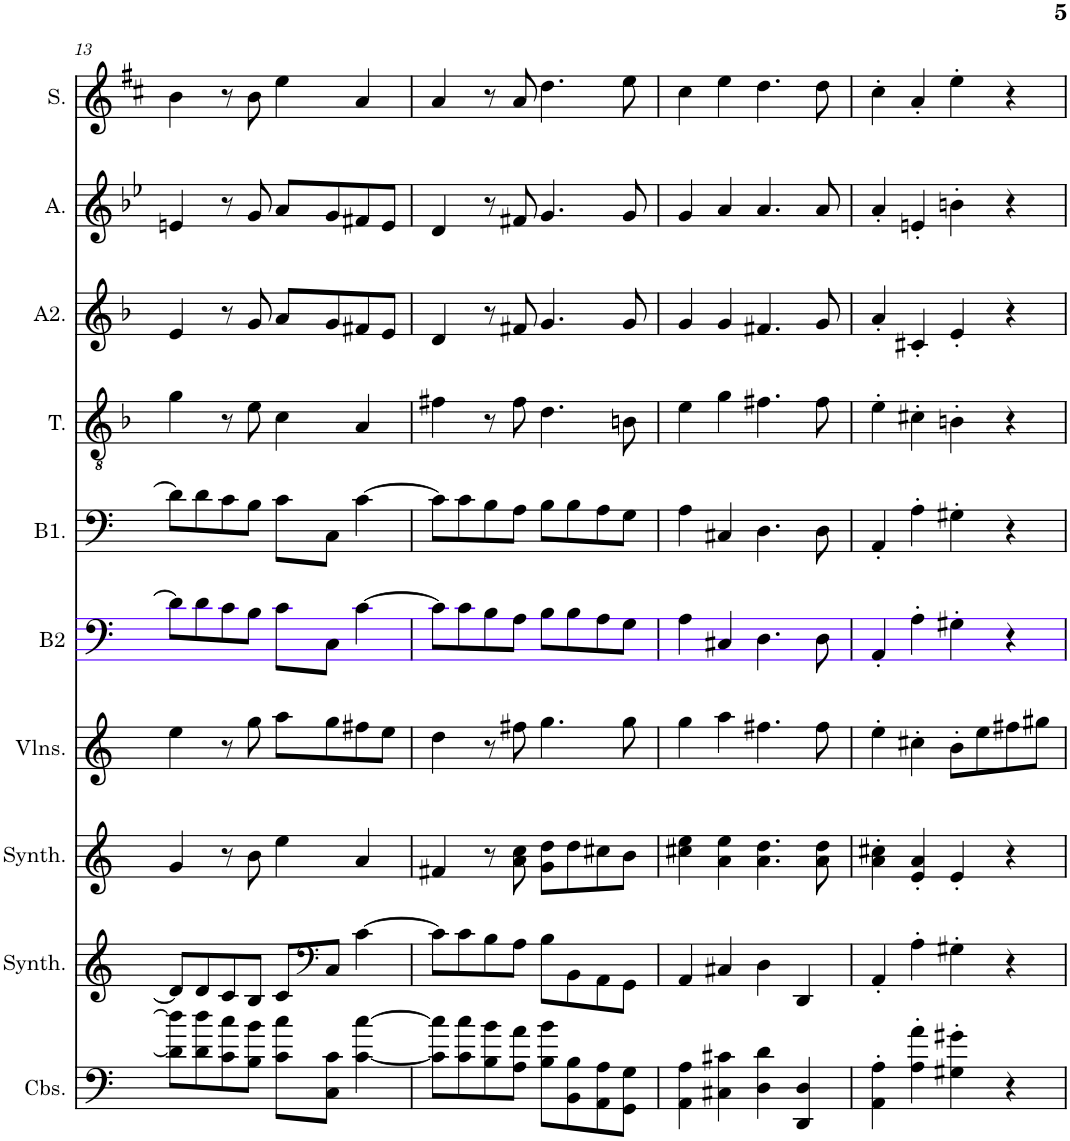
**kern	**kern	**kern	**kern	**kern	**kern	**kern	**kern	**kern	**kern
*part10	*part9	*part8	*part7	*part6	*part5	*part4	*part3	*part2	*part1
*staff10	*staff9	*staff8	*staff7	*staff6	*staff5	*staff4	*staff3	*staff2	*staff1
*I"Contrebasses, D'Bass/Strings, etc	*I"Synthétiseur d'instruments à cordes, Synth strings, etc	*I"Synthétiseur d'instruments à cordes, Synth strings 2	*I"Violons, 1st violins	*I"Basse2	*I"Basse1	*I"Ténor	*I"Alto2	*I"Alto	*I"Soprano
*I'Cbs.	*I'Synth.	*I'Synth.	*I'Vlns.	*I'B2	*I'B1.	*I'T.	*I'A2.	*I'A.	*I'S.
!!LO:PB:g=z
*clefF4	*clefG2	*clefG2	*clefG2	*clefF4	*clefF4	*clefGv2	*clefG2	*clefG2	*clefG2
*Trd7c12	*	*	*	*	*	*	*	*	*
*k[]	*k[]	*k[]	*k[]	*k[]	*k[]	*k[b-]	*k[b-]	*k[b-e-]	*k[f#c#]
*M4/4	*M4/4	*M4/4	*M4/4	*M4/4	*M4/4	*M4/4	*M4/4	*M4/4	*M4/4
=13	=13	=13	=13	=13	=13	=13	=13	=13	=13
8d\] 8dd\]L	8d/L]	4g/	4ee\	8d\L]	8d\L]	4g\	4e/	4en/	4b\
8d\ 8dd\	8d/	.	.	8d\	8d\	.	.	.	.
8c\ 8cc\	8c/	8r	8r	8c\	8c\	8r	8r	8r	8r
8B\ 8b\J	8B/J	8b\	8gg\	8B\J	8B\J	8e\	8g/	8g/	8b\
8c\ 8cc\L	8c/L	4ee\	8aa\L	8c\L	8c\L	4c\	8a/L	8a/L	4ee\
*	*clefF4	*	*	*	*	*	*	*	*
8C\ 8c\J	8C/J	.	8gg\	8C\J	8C\J	.	8g/	8g/	.
[4c\ [4cc\	[4c\	4a/	8ff#X\	[4c\	[4c\	4A/	8f#X/	8f#X/	4a/
.	.	.	8ee\J	.	.	.	8e/J	8e/J	.
=14	=14	=14	=14	=14	=14	=14	=14	=14	=14
8c\] 8cc\]L	8c\L]	4f#X/	4dd\	8c\L]	8c\L]	4f#X\	4d/	4d/	4a/
8c\ 8cc\	8c\	.	.	8c\	8c\	.	.	.	.
8B\ 8b\	8B\	8r	8r	8B\	8B\	8r	8r	8r	8r
8A\ 8a\J	8A\J	8a\ 8cc\	8ff#X\	8A\J	8A\J	8f#\	8f#X/	8f#X/	8a/
8B\ 8b\L	8B\L	8g\ 8dd\L	4.gg\	8B\L	8B\L	4.d\	4.g/	4.g/	4.dd\
8BB\ 8B\	8BB\	8dd\	.	8B\	8B\	.	.	.	.
8AA\ 8A\	8AA\	8cc#X\	.	8A\	8A\	.	.	.	.
8GG\ 8G\J	8GG\J	8b\J	8gg\	8G\J	8G\J	8Bn\	8g/	8g/	8ee\
=15	=15	=15	=15	=15	=15	=15	=15	=15	=15
4AA\ 4A\	4AA/	4cc#X\ 4ee\	4gg\	4A\	4A\	4e\	4g/	4g/	4cc#\
4C#X\ 4c#X\	4C#X/	4a\ 4ee\	4aa\	4C#X/	4C#X/	4g\	4g/	4a/	4ee\
4D\ 4d\	4D\	4.a\ 4.dd\	4.ff#X\	4.D\	4.D\	4.f#X\	4.f#X/	4.a/	4.dd\
4DD/ 4D/	4DD/	.	.	.	.	.	.	.	.
.	.	8a\ 8dd\	8ff#\	8D\	8D\	8f#\	8g/	8a/	8dd\
=16	=16	=16	=16	=16	=16	=16	=16	=16	=16
4AA\' 4A\'	4AA'/	4a\' 4cc#X\'	4ee'\	4AA'/	4AA'/	4e'\	4a'/	4a'/	4cc#'\
4A\' 4a\'	4A'\	4e/' 4a/'	4cc#X'\	4A'\	4A'\	4c#X'\	4c#X'/	4en'/	4a'/
4G#X\' 4g#X\'	4G#X'\	4e'/	8b'\L	4G#X'\	4G#X'\	4Bn'\	4e'/	4bn'\	4ee'\
.	.	.	8ee\	.	.	.	.	.	.
4r	4r	4r	8ff#X\	4r	4r	4r	4r	4r	4r
.	.	.	8gg#X\J	.	.	.	.	.	.
=	=	=	=	=	=	=	=	=	=
*-	*-	*-	*-	*-	*-	*-	*-	*-	*-
